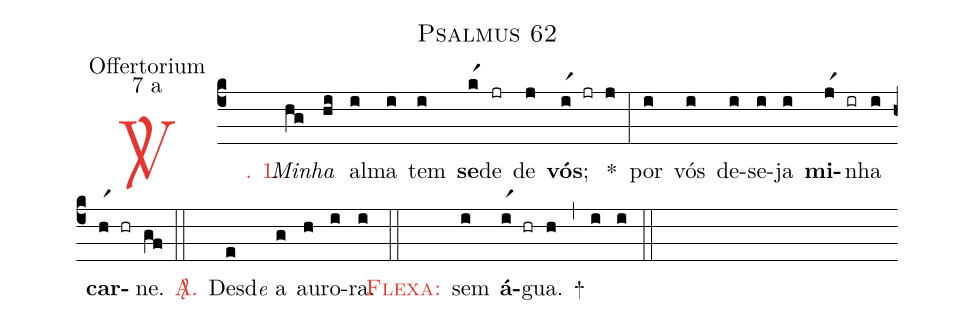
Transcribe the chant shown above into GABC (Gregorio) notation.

name: Psalmus 62;
office-part: Offertorium;
mode: 7;
mode-differentia: a;
%%
(c4)

<c><sp>V/</sp>. 1.</c>() <i>Mi</i>(hg)<i>nha</i>(hi) al(i)ma(i) tem(i) <b>se</b>(kr1)de(jr) de(j) <b>vós</b>;(ir1 jr j) *(:) por(i) vós(i) de(i)se(i)ja(i) <b>mi</b>(jr1 ir)nha(i) <b>car</b>(hr1 hr)ne.(gf)

(::)

<nlba><c><sp>A/</sp>.</c>() Des</nlba>(e)d<e>e</e> a(g) au(h)ro(i)ra.(i)

(::)

<c><sc>Flexa:</sc></c>() sem(i) <b>á</b>(ir1 hr)gua.(h) +(,) (i) (i)

(::)
